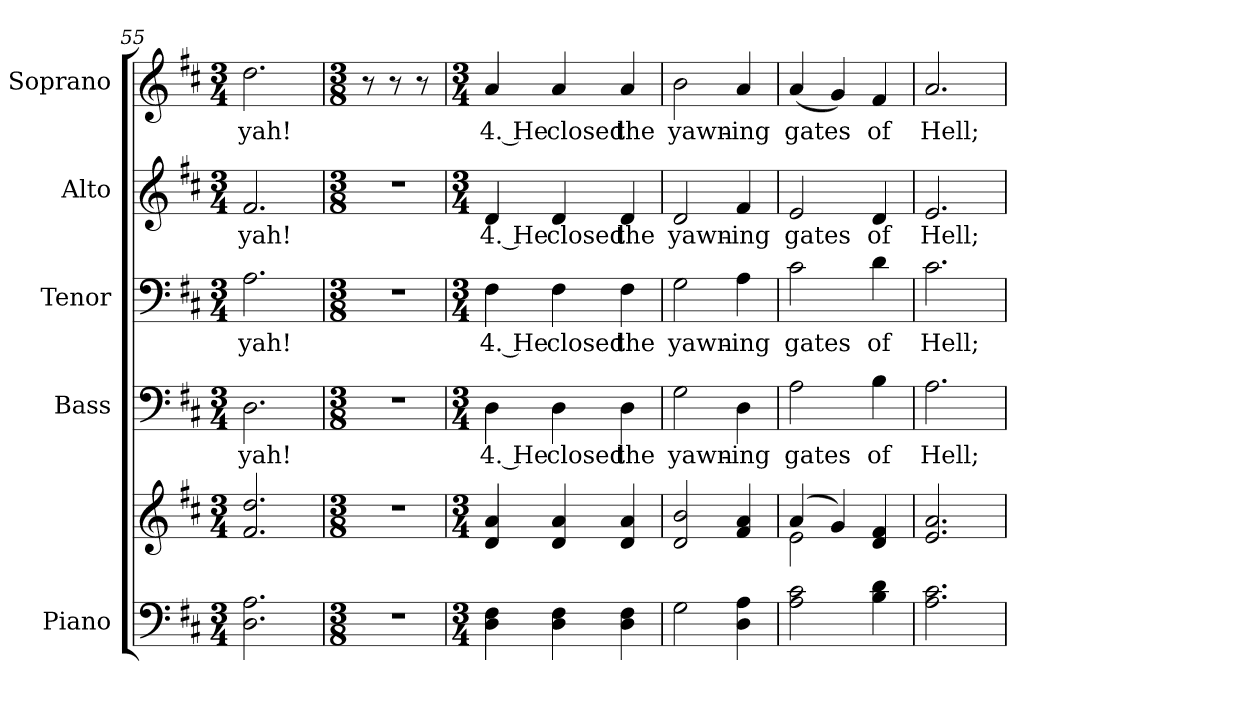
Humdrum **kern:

**kern	**kern	**kern	**text	**kern	**text	**kern	**text	**kern	**text
*part5	*part5	*part4	*part4	*part3	*part3	*part2	*part2	*part1	*part1
*staff6	*staff5	*staff4	*staff4	*staff3	*staff3	*staff2	*staff2	*staff1	*staff1
*I"Piano	*	*I"Bass	*	*I"Tenor	*	*I"Alto	*	*I"Soprano	*
*I'Pno.	*	*I'B.	*	*I'T.	*	*I'A.	*	*I'S.	*
*clefF4	*clefG2	*clefF4	*	*clefF4	*	*clefG2	*	*clefG2	*
*k[f#c#]	*k[f#c#]	*k[f#c#]	*	*k[f#c#]	*	*k[f#c#]	*	*k[f#c#]	*
*D:	*D:	*D:	*	*D:	*	*D:	*	*D:	*
*M3/4	*M3/4	*M3/4	*	*M3/4	*	*M3/4	*	*M3/4	*
=55	=55	=55	=55	=55	=55	=55	=55	=55	=55
!	!	!	!LO:LY:b:color=#000000	!	!	!	!	!	!
!	!	!	!	!	!LO:LY:b:color=#000000	!	!	!	!
!	!	!	!	!	!	!	!LO:LY:b:color=#000000	!	!
!	!	!	!	!	!	!	!	!	!LO:LY:b:color=#000000
2.Di\ 2.Ai	2.f#i/ 2.ddi	2.Di\	yah!	2.Ai\	yah!	2.f#i/	yah!	2.ddi\	yah!
=56	=56	=56	=56	=56	=56	=56	=56	=56	=56
*M3/8	*M3/8	*M3/8	*	*M3/8	*	*M3/8	*	*M3/8	*
!LO:N:vis=1	!LO:N:vis=1	!LO:N:vis=1	!	!LO:N:vis=1	!	!LO:N:vis=1	!	!	!
4.r	4.r	4.r	.	4.r	.	4.r	.	8r	.
.	.	.	.	.	.	.	.	8r	.
.	.	.	.	.	.	.	.	8r	.
!!LO:PB:g=z
=57	=57	=57	=57	=57	=57	=57	=57	=57	=57
*M3/4	*M3/4	*M3/4	*	*M3/4	*	*M3/4	*	*M3/4	*
!	!	!	!LO:LY:b:color=#000000	!	!	!	!	!	!
!	!	!	!	!	!LO:LY:b:color=#000000	!	!	!	!
!	!	!	!	!	!	!	!LO:LY:b:color=#000000	!	!
!	!	!	!	!	!	!	!	!	!LO:LY:b:color=#000000
4Di\ 4F#i	4di/ 4ai	4Di\	4. He	4F#i\	4. He	4di/	4. He	4ai/	4. He
!	!	!	!LO:LY:b:color=#000000	!	!	!	!	!	!
!	!	!	!	!	!LO:LY:b:color=#000000	!	!	!	!
!	!	!	!	!	!	!	!LO:LY:b:color=#000000	!	!
!	!	!	!	!	!	!	!	!	!LO:LY:b:color=#000000
4Di\ 4F#i	4di/ 4ai	4Di\	closed	4F#i\	closed	4di/	closed	4ai/	closed
!	!	!	!LO:LY:b:color=#000000	!	!	!	!	!	!
!	!	!	!	!	!LO:LY:b:color=#000000	!	!	!	!
!	!	!	!	!	!	!	!LO:LY:b:color=#000000	!	!
!	!	!	!	!	!	!	!	!	!LO:LY:b:color=#000000
4Di\ 4F#i	4di/ 4ai	4Di\	the	4F#i\	the	4di/	the	4ai/	the
=58	=58	=58	=58	=58	=58	=58	=58	=58	=58
!	!	!	!LO:LY:b:color=#000000	!	!	!	!	!	!
!	!	!	!	!	!LO:LY:b:color=#000000	!	!	!	!
!	!	!	!	!	!	!	!LO:LY:b:color=#000000	!	!
!	!	!	!	!	!	!	!	!	!LO:LY:b:color=#000000
2Gi\	2di/ 2bi	2Gi\	yawn-	2Gi\	yawn-	2di/	yawn-	2bi\	yawn-
!	!	!	!LO:LY:b:color=#000000	!	!	!	!	!	!
!	!	!	!	!	!LO:LY:b:color=#000000	!	!	!	!
!	!	!	!	!	!	!	!LO:LY:b:color=#000000	!	!
!	!	!	!	!	!	!	!	!	!LO:LY:b:color=#000000
4Di\ 4Ai	4f#i/ 4ai	4Di\	-ing	4Ai\	-ing	4f#i/	-ing	4ai/	-ing
=59	=59	=59	=59	=59	=59	=59	=59	=59	=59
*	*^	*	*	*	*	*	*	*	*
!	!	!	!	!LO:LY:b:color=#000000	!	!	!	!	!	!
!	!	!	!	!	!	!LO:LY:b:color=#000000	!	!	!	!
!	!	!	!	!	!	!	!	!LO:LY:b:color=#000000	!	!
!	!	!	!	!	!	!	!	!	!	!LO:LY:b:color=#000000
2Ai\ 2c#i	(4ai/	2ei\	2Ai\	gates	2c#i\	gates	2ei/	gates	(4ai/	gates
.	4gi/)	.	.	.	.	.	.	.	4gi/)	.
!	!	!	!	!LO:LY:b:color=#000000	!	!	!	!	!	!
!	!	!	!	!	!	!LO:LY:b:color=#000000	!	!	!	!
!	!	!	!	!	!	!	!	!LO:LY:b:color=#000000	!	!
!	!	!	!	!	!	!	!	!	!	!LO:LY:b:color=#000000
4Bi\ 4di	4di/ 4f#i	4ryy	4Bi\	of	4di\	of	4di/	of	4f#i/	of
*	*v	*v	*	*	*	*	*	*	*	*
!!LO:PB:g=z
=60	=60	=60	=60	=60	=60	=60	=60	=60	=60
*	*^	*	*	*	*	*	*	*	*
!	!	!	!	!LO:LY:b:color=#000000	!	!	!	!	!	!
*	*v	*v	*	*	*	*	*	*	*	*
*	*^	*	*	*	*	*	*	*	*
!	!	!	!	!	!	!LO:LY:b:color=#000000	!	!	!	!
*	*v	*v	*	*	*	*	*	*	*	*
*	*^	*	*	*	*	*	*	*	*
!	!	!	!	!	!	!	!	!LO:LY:b:color=#000000	!	!
*	*v	*v	*	*	*	*	*	*	*	*
*	*^	*	*	*	*	*	*	*	*
!	!	!	!	!	!	!	!	!	!	!LO:LY:b:color=#000000
*	*v	*v	*	*	*	*	*	*	*	*
2.Ai\ 2.c#i	2.ei/ 2.ai	2.Ai\	Hell;	2.c#i\	Hell;	2.ei/	Hell;	2.ai/	Hell;
=	=	=	=	=	=	=	=	=	=
*-	*-	*-	*-	*-	*-	*-	*-	*-	*-
